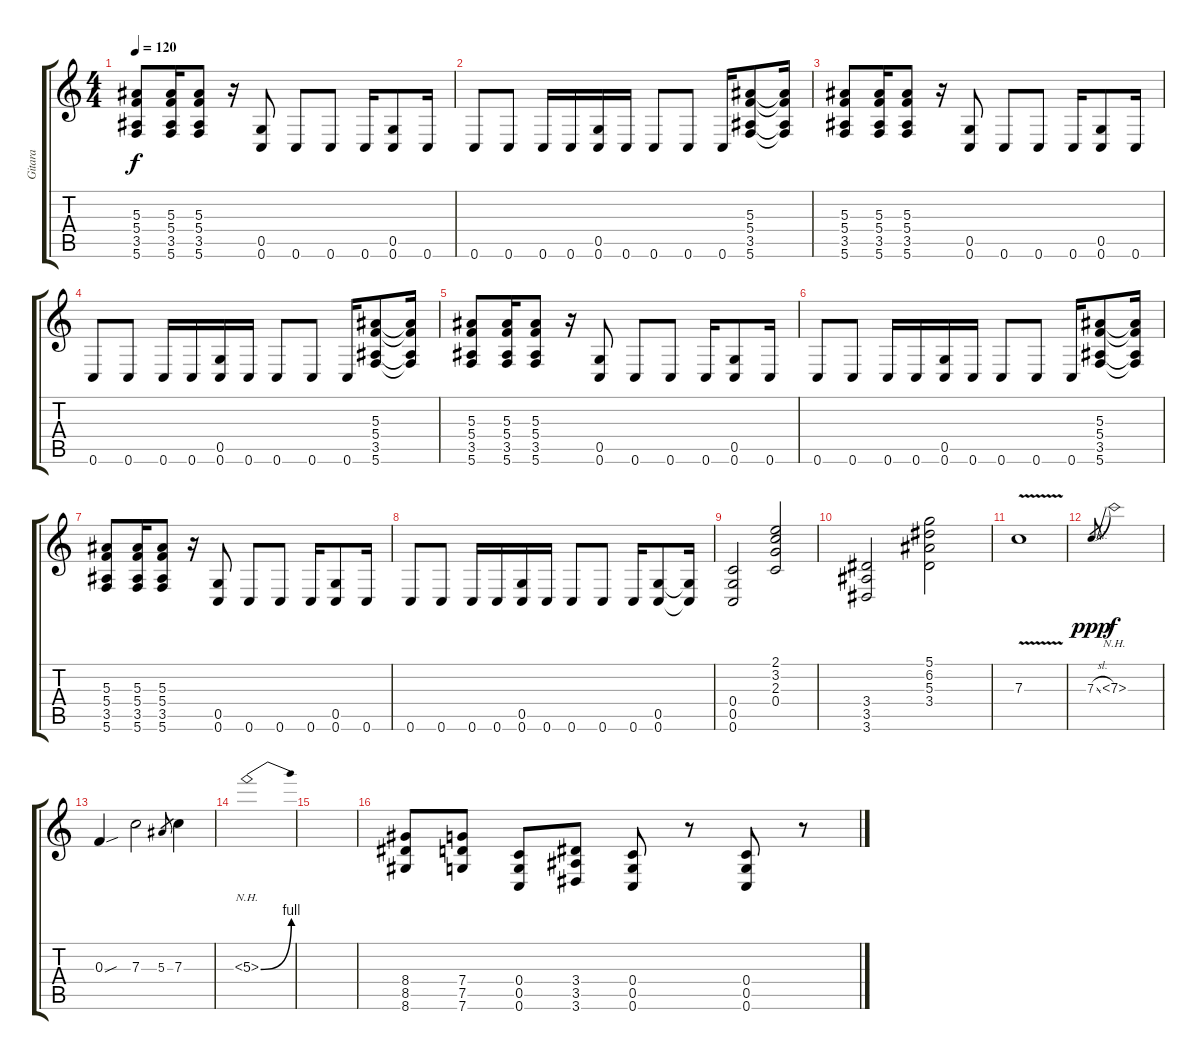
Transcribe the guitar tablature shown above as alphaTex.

\track ("Gitara " "Gitara ") {instrument overdrivenguitar}
\staff {score tabs}
\tuning (D4 A3 F3 C3 G2 C2) {hide}
\ts (4 4)
\tempo 120
\clef g2
\ks c
(5.3 5.4 3.5 5.6).8{dy f} (5.3 5.4 3.5 5.6).16 (5.3 5.4 3.5 5.6).8 r.16 (0.5 0.6).8 0.6.8 0.6.8 0.6.16 (0.5 0.6).8 0.6.16 |
0.6.8 0.6.8 0.6.16 0.6.16 (0.5 0.6).16 0.6.16 0.6.8 0.6.8 0.6.16 (5.3 5.4 3.5 5.6).8 (5.3{t} 5.4{t} 3.5{t} 5.6{t}).16 |
(5.3 5.4 3.5 5.6).8 (5.3 5.4 3.5 5.6).16 (5.3 5.4 3.5 5.6).8 r.16 (0.5 0.6).8 0.6.8 0.6.8 0.6.16 (0.5 0.6).8 0.6.16 |
0.6.8 0.6.8 0.6.16 0.6.16 (0.5 0.6).16 0.6.16 0.6.8 0.6.8 0.6.16 (5.3 5.4 3.5 5.6).8 (5.3{t} 5.4{t} 3.5{t} 5.6{t}).16 |
(5.3 5.4 3.5 5.6).8 (5.3 5.4 3.5 5.6).16 (5.3 5.4 3.5 5.6).8 r.16 (0.5 0.6).8 0.6.8 0.6.8 0.6.16 (0.5 0.6).8 0.6.16 |
0.6.8 0.6.8 0.6.16 0.6.16 (0.5 0.6).16 0.6.16 0.6.8 0.6.8 0.6.16 (5.3 5.4 3.5 5.6).8 (5.3{t} 5.4{t} 3.5{t} 5.6{t}).16 |
(5.3 5.4 3.5 5.6).8 (5.3 5.4 3.5 5.6).16 (5.3 5.4 3.5 5.6).8 r.16 (0.5 0.6).8 0.6.8 0.6.8 0.6.16 (0.5 0.6).8 0.6.16 |
0.6.8 0.6.8 0.6.16 0.6.16 (0.5 0.6).16 0.6.16 0.6.8 0.6.8 0.6.16 (0.5 0.6).8 (0.5{t} 0.6{t}).16 |
(0.4 0.5 0.6).2 (2.1 3.2 2.3 0.4).2 |
(3.4 3.5 3.6).2 (5.1 6.2 5.3 3.4).2 |
7.3{v}.1 |
7.3{sl}.8{gr dy ppp} 7.3{nh}.1{dy f} |
0.3{sou}.4 7.3.2 5.3.8{gr} 7.3.4 |
5.3{be (bend 0 0 60 4) nh}.1 |
|
(8.4 8.5 8.6).8 (7.4 7.5 7.6).8 (0.4 0.5 0.6).8 (3.4 3.5 3.6).8 (0.4 0.5 0.6).8 r.8 (0.4 0.5 0.6).8 r.8
